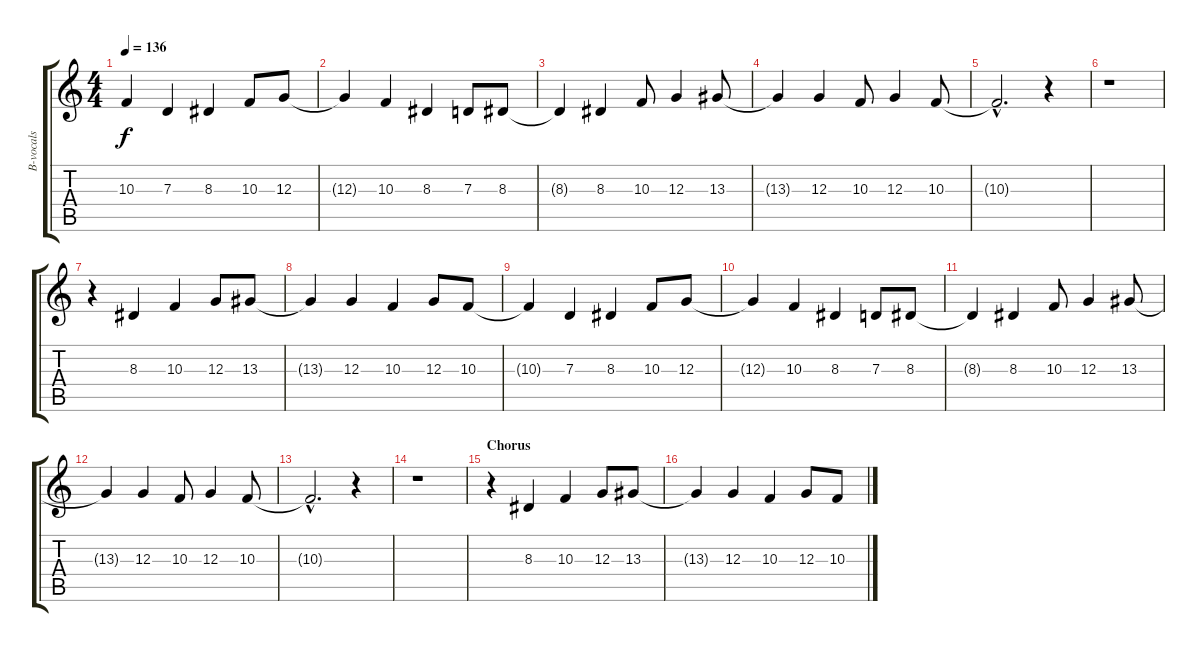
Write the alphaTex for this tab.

\track ("B-vocals" "B-vocals") {instrument lead6voice}
\staff {score tabs}
\tuning (E4 B3 G3 D3 A2 E2) {hide}
\ts (4 4)
\tempo 136
\clef g2
\ks c
10.3{t}.4{dy f} 7.3.4 8.3.4 10.3.8 12.3.8 |
12.3{t}.4 10.3.4 8.3.4 7.3.8 8.3.8 |
8.3{t}.4 8.3.4 10.3.8 12.3.4 13.3.8 |
13.3{t}.4 12.3.4 10.3.8 12.3.4 10.3.8 |
10.3{hac t}.2{d} r.4 |
r.1 |
r.4 8.3.4 10.3.4 12.3.8 13.3.8 |
13.3{t}.4 12.3.4 10.3.4 12.3.8 10.3.8 |
10.3{t}.4 7.3.4 8.3.4 10.3.8 12.3.8 |
12.3{t}.4 10.3.4 8.3.4 7.3.8 8.3.8 |
8.3{t}.4 8.3.4 10.3.8 12.3.4 13.3.8 |
13.3{t}.4 12.3.4 10.3.8 12.3.4 10.3.8 |
10.3{hac t}.2{d} r.4 |
r.1 |
\section ("" "Chorus")
r.4 8.3.4 10.3.4 12.3.8 13.3.8 |
13.3{t}.4 12.3.4 10.3.4 12.3.8 10.3.8
